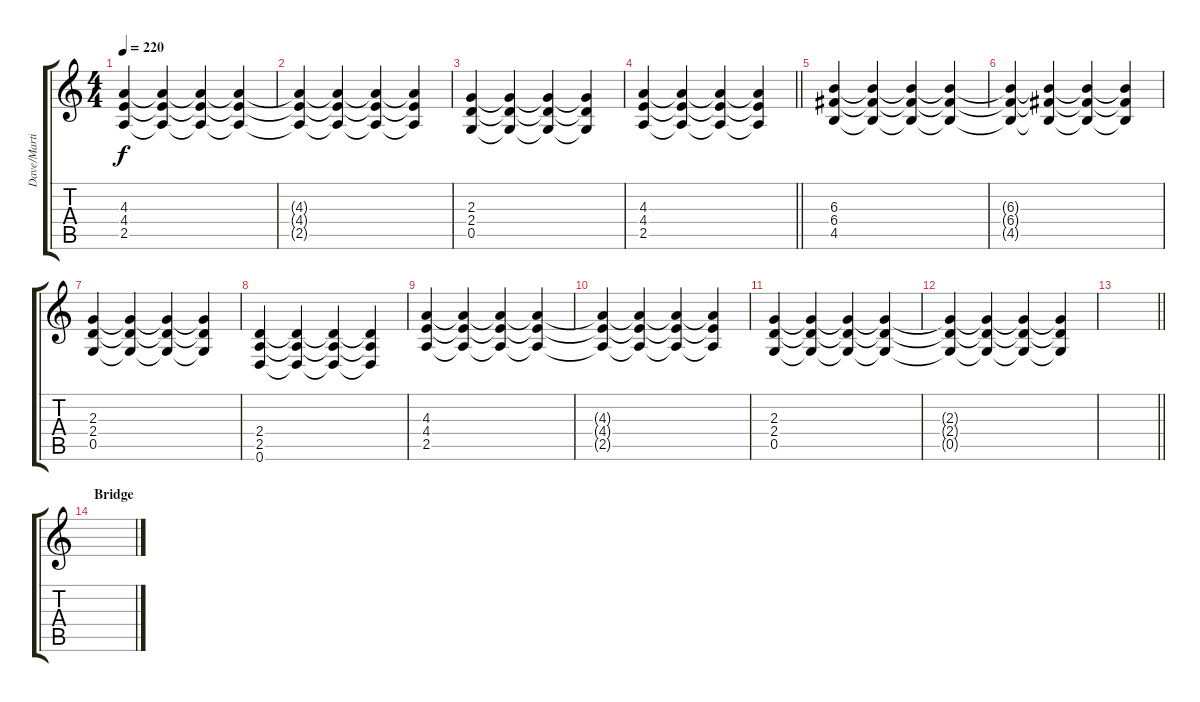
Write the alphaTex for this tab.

\track ("Dave/Martin (Guitar 1 Dist)" "Dave/Marti") {instrument distortionguitar}
\staff {score tabs}
\tuning (D4 A3 F3 C3 G2 D2) {hide}
\ts (4 4)
\tempo 220
\clef g2
\ks c
(4.3 4.4 2.5).4{dy f} (4.3{t} 4.4{t} 2.5{t}).4 (4.3{t} 4.4{t} 2.5{t}).4 (4.3{t} 4.4{t} 2.5{t}).4 |
(4.3{t} 4.4{t} 2.5{t}).4 (4.3{t} 4.4{t} 2.5{t}).4 (4.3{t} 4.4{t} 2.5{t}).4 (4.3{t} 4.4{t} 2.5{t}).4 |
(2.3 2.4 0.5).4 (2.3{t} 2.4{t} 0.5{t}).4 (2.3{t} 2.4{t} 0.5{t}).4 (2.3{t} 2.4{t} 0.5{t}).4 |
\barLineRight lightlight
(4.3 4.4 2.5).4 (4.3{t} 4.4{t} 2.5{t}).4 (4.3{t} 4.4{t} 2.5{t}).4 (4.3{t} 4.4{t} 2.5{t}).4 |
(6.3 6.4 4.5).4 (6.3{t} 6.4{t} 4.5{t}).4 (6.3{t} 6.4{t} 4.5{t}).4 (6.3{t} 6.4{t} 4.5{t}).4 |
(6.3{t} 6.4{t} 4.5{t}).4 (6.3{t} 6.4{t} 4.5{t}).4 (6.3{t} 6.4{t} 4.5{t}).4 (6.3{t} 6.4{t} 4.5{t}).4 |
(2.3 2.4 0.5).4 (2.3{t} 2.4{t} 0.5{t}).4 (2.3{t} 2.4{t} 0.5{t}).4 (2.3{t} 2.4{t} 0.5{t}).4 |
(2.4 2.5 0.6).4 (2.4{t} 2.5{t} 0.6{t}).4 (2.4{t} 2.5{t} 0.6{t}).4 (2.4{t} 2.5{t} 0.6{t}).4 |
(4.3 4.4 2.5).4 (4.3{t} 4.4{t} 2.5{t}).4 (4.3{t} 4.4{t} 2.5{t}).4 (4.3{t} 4.4{t} 2.5{t}).4 |
(4.3{t} 4.4{t} 2.5{t}).4 (4.3{t} 4.4{t} 2.5{t}).4 (4.3{t} 4.4{t} 2.5{t}).4 (4.3{t} 4.4{t} 2.5{t}).4 |
(2.3 2.4 0.5).4 (2.3{t} 2.4{t} 0.5{t}).4 (2.3{t} 2.4{t} 0.5{t}).4 (2.3{t} 2.4{t} 0.5{t}).4 |
(2.3{t} 2.4{t} 0.5{t}).4 (2.3{t} 2.4{t} 0.5{t}).4 (2.3{t} 2.4{t} 0.5{t}).4 (2.3{t} 2.4{t} 0.5{t}).4 |
\barLineRight lightlight
|
\section ("" "Bridge")
